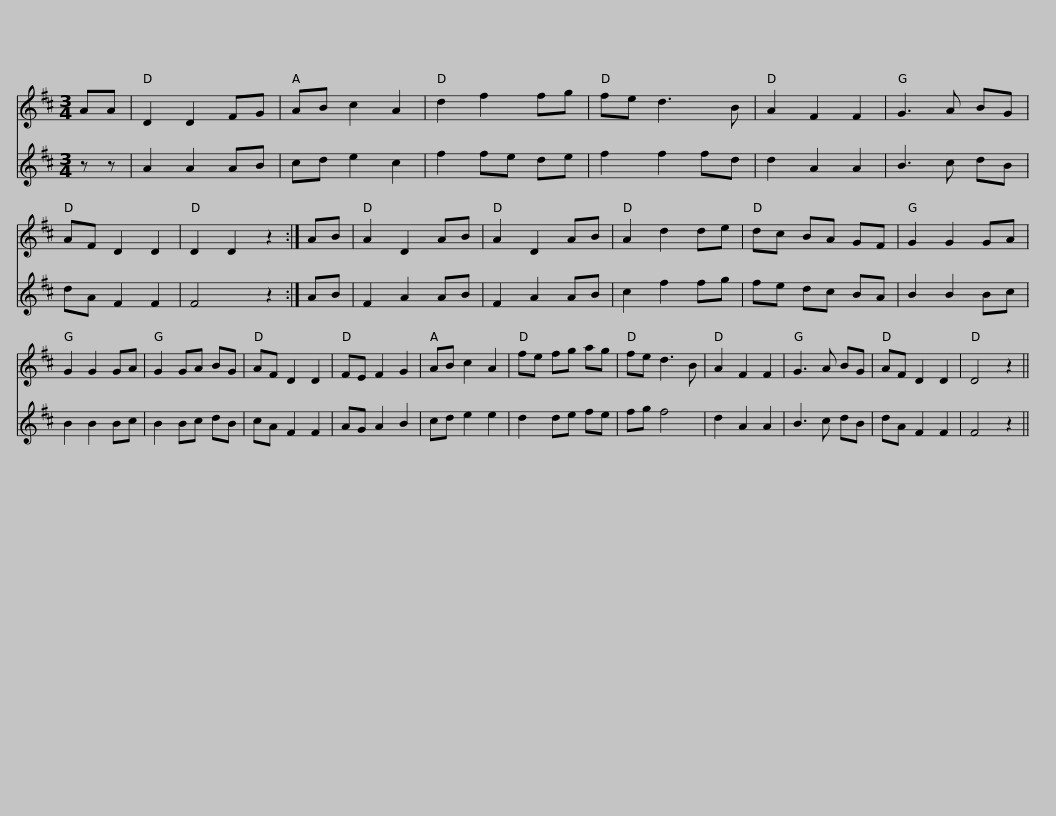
X:1
%%score 1 2
L:1/8
M:3/4
I:linebreak $
K:D
V:1 treble
V:2 treble
V:1
 AA | D2 D2 FG | AB c2 A2 | d2 f2 fg | fe d3 B | %5
 A2 F2 F2 | G3 A BG | AF D2 D2 | D2 D2 z2 :| AB |$ %10
 A2 D2 AB | A2 D2 AB | A2 d2 de | dc BA GF | G2 G2 GA | %15
 G2 G2 GA | G2 GA BG | AF D2 D2 | FE F2 G2 |$ AB c2 A2 | %20
 fe fg ag | fe d3 B | A2 F2 F2 | G3 A BG | AF D2 D2 | %25
 D4 z2 || %26
V:2
 z z | A2 A2 AB | cd e2 c2 | f2 fe de | f2 f2 fd | %5
 d2 A2 A2 | B3 c dB | dA F2 F2 | F4 z2 :| AB |$ %10
 F2 A2 AB | F2 A2 AB | c2 f2 fg | fe dc BA | B2 B2 Bc | %15
 B2 B2 Bc | B2 Bc dB | cA F2 F2 | AG A2 B2 |$ cd e2 e2 | %20
 d2 de fe | fg f4 | d2 A2 A2 | B3 c dB | dA F2 F2 | %25
 F4 z2 || %26
